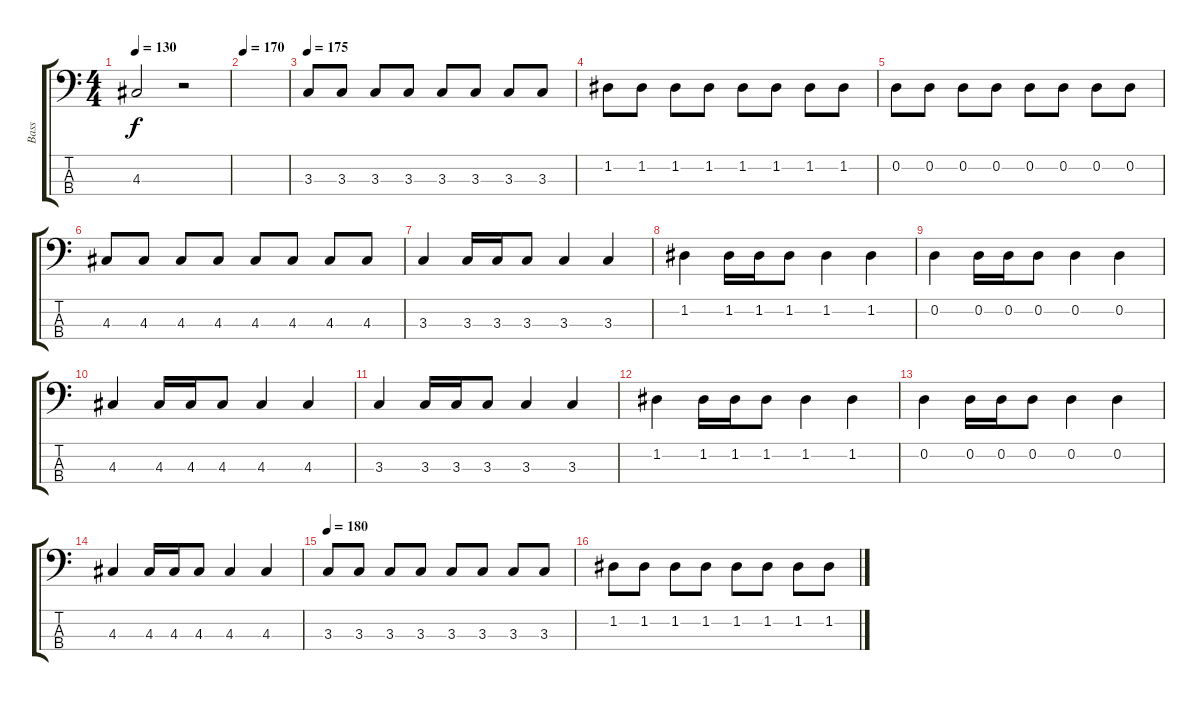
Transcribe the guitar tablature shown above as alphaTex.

\track ("Bass" "Bass") {instrument electricbasspick}
\staff {score tabs}
\tuning (G2 D2 A1 E1) {hide}
\ts (4 4)
\tempo 130
\clef f4
\ks c
4.3.2{dy f} r.2 |
\tempo 130
\tempo 170
|
\tempo 175
3.3.8 3.3.8 3.3.8 3.3.8 3.3.8 3.3.8 3.3.8 3.3.8 |
1.2.8 1.2.8 1.2.8 1.2.8 1.2.8 1.2.8 1.2.8 1.2.8 |
0.2.8 0.2.8 0.2.8 0.2.8 0.2.8 0.2.8 0.2.8 0.2.8 |
4.3.8 4.3.8 4.3.8 4.3.8 4.3.8 4.3.8 4.3.8 4.3.8 |
3.3.4 3.3.16 3.3.16 3.3.8 3.3.4 3.3.4 |
1.2.4 1.2.16 1.2.16 1.2.8 1.2.4 1.2.4 |
0.2.4 0.2.16 0.2.16 0.2.8 0.2.4 0.2.4 |
4.3.4 4.3.16 4.3.16 4.3.8 4.3.4 4.3.4 |
3.3.4 3.3.16 3.3.16 3.3.8 3.3.4 3.3.4 |
1.2.4 1.2.16 1.2.16 1.2.8 1.2.4 1.2.4 |
0.2.4 0.2.16 0.2.16 0.2.8 0.2.4 0.2.4 |
4.3.4 4.3.16 4.3.16 4.3.8 4.3.4 4.3.4 |
\tempo 180
3.3.8 3.3.8 3.3.8 3.3.8 3.3.8 3.3.8 3.3.8 3.3.8 |
1.2.8 1.2.8 1.2.8 1.2.8 1.2.8 1.2.8 1.2.8 1.2.8
